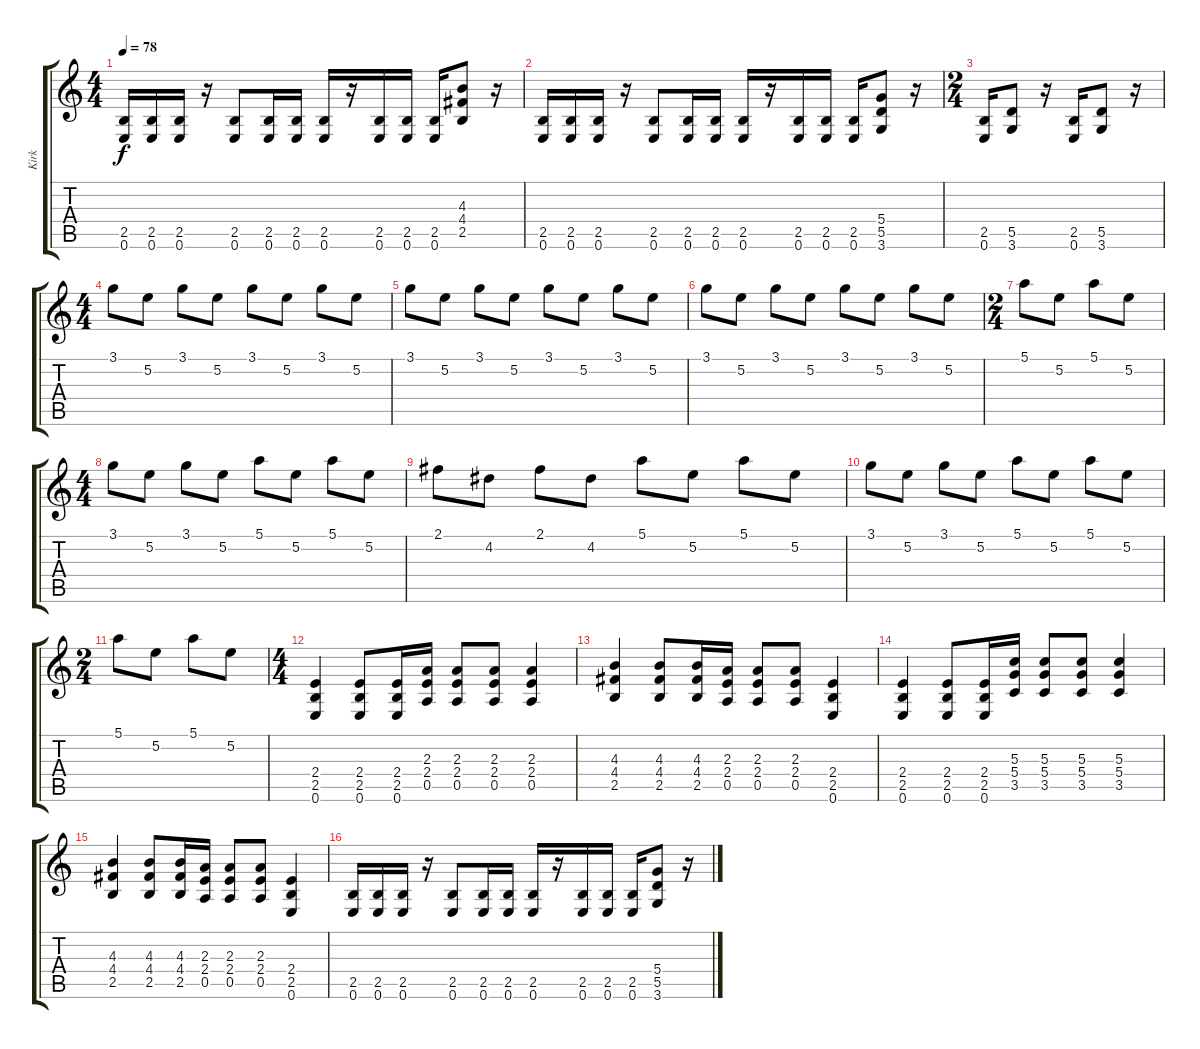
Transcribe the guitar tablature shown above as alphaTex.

\track ("Kirk" "Kirk") {instrument electricguitarclean}
\staff {score tabs}
\tuning (E4 B3 G3 D3 A2 E2) {hide}
\ts (4 4)
\tempo 78
\clef g2
\ks c
(2.5 0.6).16{dy f} (2.5 0.6).16 (2.5 0.6).16 r.16 (2.5 0.6).8 (2.5 0.6).16 (2.5 0.6).16 (2.5 0.6).16 r.16 (2.5 0.6).16 (2.5 0.6).16 (2.5 0.6).16 (4.3 4.4 2.5).8 r.16 |
(2.5 0.6).16 (2.5 0.6).16 (2.5 0.6).16 r.16 (2.5 0.6).8 (2.5 0.6).16 (2.5 0.6).16 (2.5 0.6).16 r.16 (2.5 0.6).16 (2.5 0.6).16 (2.5 0.6).16 (5.4 5.5 3.6).8 r.16 |
\ts (2 4)
(2.5 0.6).16 (5.5 3.6).8 r.16 (2.5 0.6).16 (5.5 3.6).8 r.16 |
\ts (4 4)
3.1.8 5.2.8 3.1.8 5.2.8 3.1.8 5.2.8 3.1.8 5.2.8 |
3.1.8 5.2.8 3.1.8 5.2.8 3.1.8 5.2.8 3.1.8 5.2.8 |
3.1.8 5.2.8 3.1.8 5.2.8 3.1.8 5.2.8 3.1.8 5.2.8 |
\ts (2 4)
5.1.8 5.2.8 5.1.8 5.2.8 |
\ts (4 4)
3.1.8 5.2.8 3.1.8 5.2.8 5.1.8 5.2.8 5.1.8 5.2.8 |
2.1.8 4.2.8 2.1.8 4.2.8 5.1.8 5.2.8 5.1.8 5.2.8 |
3.1.8 5.2.8 3.1.8 5.2.8 5.1.8 5.2.8 5.1.8 5.2.8 |
\ts (2 4)
5.1.8 5.2.8 5.1.8 5.2.8 |
\ts (4 4)
(2.4 2.5 0.6).4 (2.4 2.5 0.6).8 (2.4 2.5 0.6).16 (2.3 2.4 0.5).16 (2.3 2.4 0.5).8 (2.3 2.4 0.5).8 (2.3 2.4 0.5).4 |
(4.3 4.4 2.5).4 (4.3 4.4 2.5).8 (4.3 4.4 2.5).16 (2.3 2.4 0.5).16 (2.3 2.4 0.5).8 (2.3 2.4 0.5).8 (2.4 2.5 0.6).4 |
(2.4 2.5 0.6).4 (2.4 2.5 0.6).8 (2.4 2.5 0.6).16 (5.3 5.4 3.5).16 (5.3 5.4 3.5).8 (5.3 5.4 3.5).8 (5.3 5.4 3.5).4 |
(4.3 4.4 2.5).4 (4.3 4.4 2.5).8 (4.3 4.4 2.5).16 (2.3 2.4 0.5).16 (2.3 2.4 0.5).8 (2.3 2.4 0.5).8 (2.4 2.5 0.6).4 |
(2.5 0.6).16 (2.5 0.6).16 (2.5 0.6).16 r.16 (2.5 0.6).8 (2.5 0.6).16 (2.5 0.6).16 (2.5 0.6).16 r.16 (2.5 0.6).16 (2.5 0.6).16 (2.5 0.6).16 (5.4 5.5 3.6).8 r.16
